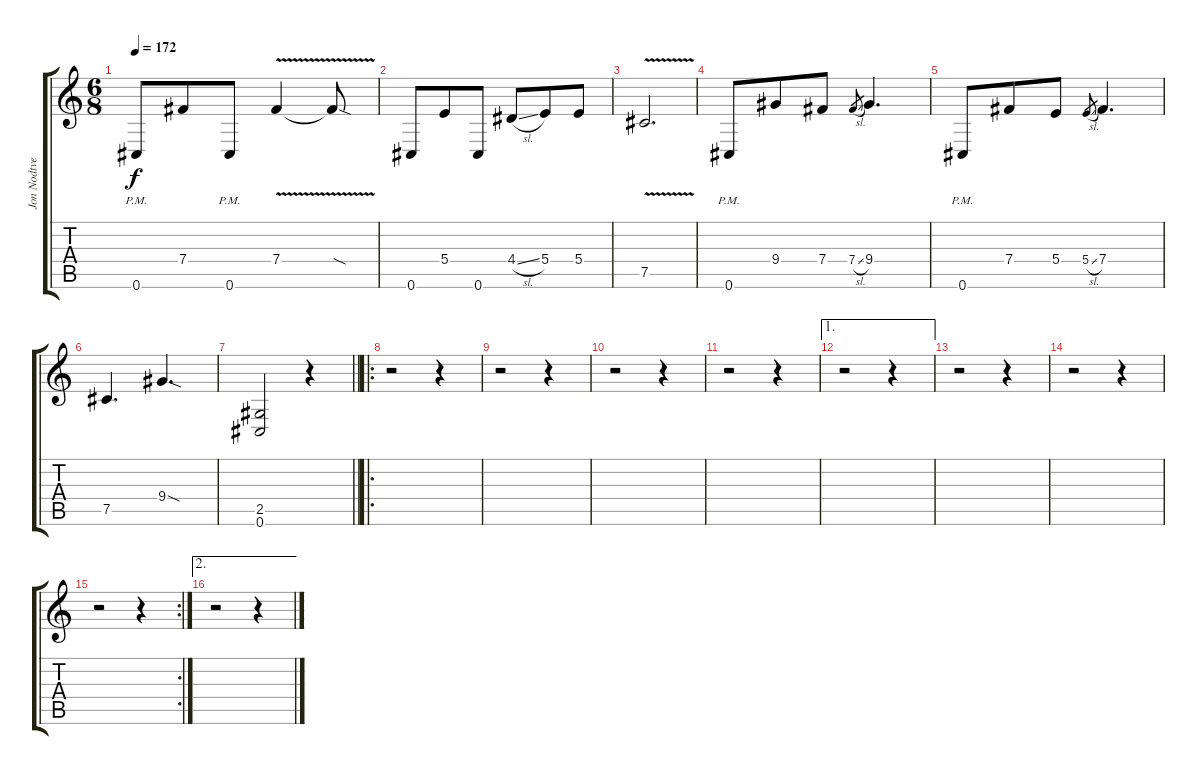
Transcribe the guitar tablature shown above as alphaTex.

\track ("Jon Nodtveidt (Lead)" "Jon Nodtve") {instrument distortionguitar}
\staff {score tabs}
\tuning (Db4 Ab3 E3 B2 Gb2 Db2) {hide}
\ts (6 8)
\tempo 172
\clef g2
\ks c
0.6{pm}.8{dy f} 7.4.8 0.6{pm}.8 7.4{v}.4 7.4{sod t}.8 |
0.6.8 5.4.8 0.6.8 4.4{sl}.8 5.4.8 5.4.8 |
7.5{v}.2{d} |
0.6{pm}.8 9.4.8 7.4.8 7.4{sl}.8{gr} 9.4.4{d} |
0.6{pm}.8 7.4.8 5.4.8 5.4{sl}.8{gr} 7.4.4{d} |
7.5.4{d} 9.4{sod}.4{d} |
\barLineRight lightlight
(2.5 0.6).2 r.4 |
\ro
r.2 r.4 |
r.2 r.4 |
r.2 r.4 |
r.2 r.4 |
\ae 1
r.2 r.4 |
r.2 r.4 |
r.2 r.4 |
\rc 2
r.2 r.4 |
\ae 2
r.2 r.4
